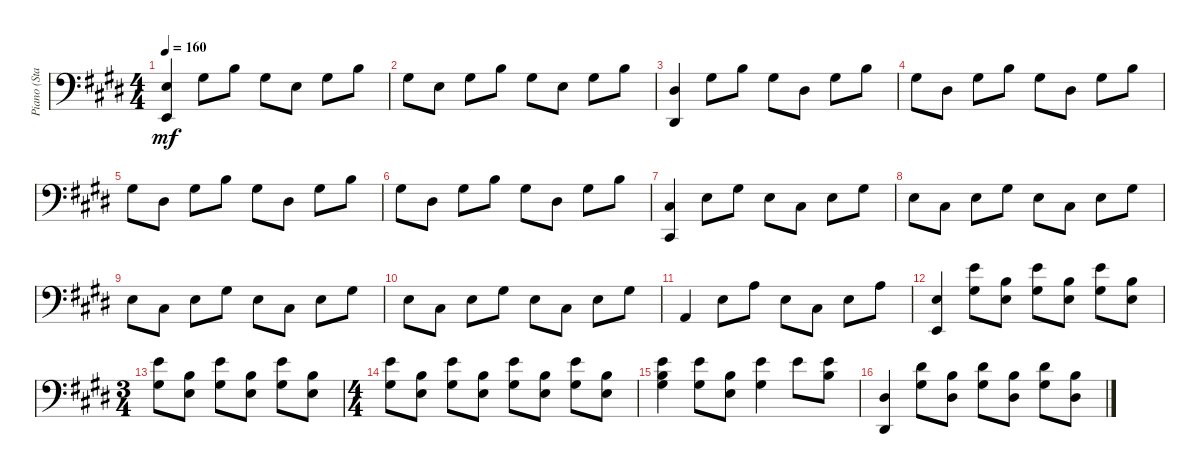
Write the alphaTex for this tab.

\track ("Piano (Staff 2)" "Piano (Sta") {instrument acousticgrandpiano}
\staff {score}
\tuning (E4 B3 G3 D3 A2 E2 B1) {hide}
\ts (4 4)
\tempo 160
\clef f4
\ks e
(2.4 0.6).4{dy mf} 1.3.8 0.2.8 1.3.8 2.4.8 1.3.8 0.2.8 |
1.3.8 2.4.8 1.3.8 0.2.8 1.3.8 2.4.8 1.3.8 0.2.8 |
(1.4 4.7).4 1.3.8 0.2.8 1.3.8 1.4.8 1.3.8 0.2.8 |
1.3.8 1.4.8 1.3.8 0.2.8 1.3.8 1.4.8 1.3.8 0.2.8 |
1.3.8 1.4.8 1.3.8 0.2.8 1.3.8 1.4.8 1.3.8 0.2.8 |
1.3.8 1.4.8 1.3.8 0.2.8 1.3.8 1.4.8 1.3.8 0.2.8 |
(4.5 2.7).4 2.4.8 1.3.8 2.4.8 4.5.8 2.4.8 1.3.8 |
2.4.8 4.5.8 2.4.8 1.3.8 2.4.8 4.5.8 2.4.8 1.3.8 |
2.4.8 4.5.8 2.4.8 1.3.8 2.4.8 4.5.8 2.4.8 1.3.8 |
2.4.8 4.5.8 2.4.8 1.3.8 2.4.8 4.5.8 2.4.8 1.3.8 |
0.5.4 2.4.8 2.3.8 2.4.8 4.5.8 2.4.8 2.3.8 |
(2.4 0.6).4 (0.1 1.3).8 (0.2 2.4).8 (0.1 1.3).8 (0.2 2.4).8 (0.1 1.3).8 (0.2 2.4).8 |
\ts (3 4)
(0.1 1.3).8 (0.2 2.4).8 (0.1 1.3).8 (0.2 2.4).8 (0.1 1.3).8 (0.2 2.4).8 |
\ts (4 4)
(0.1 1.3).8 (0.2 2.4).8 (0.1 1.3).8 (0.2 2.4).8 (0.1 1.3).8 (0.2 2.4).8 (0.1 1.3).8 (0.2 2.4).8 |
(0.1 0.2 1.3).4 (0.1 1.3).8 (0.2 2.4).8 (0.1 1.3).4 0.1.8 (0.1 0.2).8 |
(1.4 4.7).4 (4.2 1.3).8 (0.2 1.4).8 (4.2 1.3).8 (0.2 1.4).8 (4.2 1.3).8 (0.2 1.4).8
